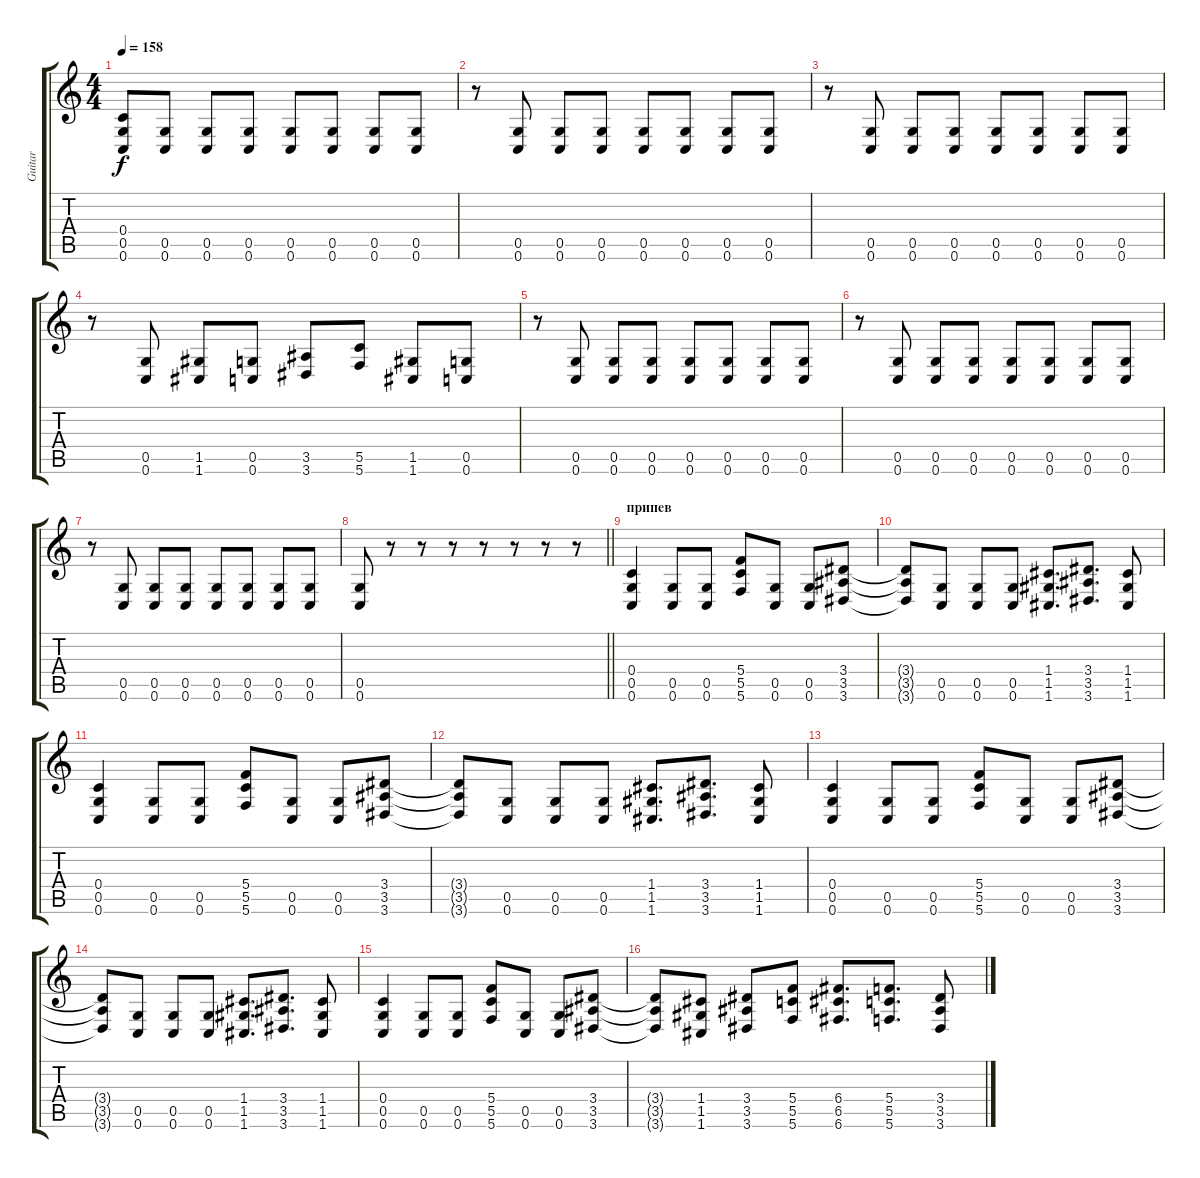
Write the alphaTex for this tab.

\track ("Guitar" "Guitar") {instrument distortionguitar}
\staff {score tabs}
\tuning (D4 A3 F3 C3 G2 C2) {hide}
\ts (4 4)
\section ("" "")
\tempo 158
\clef g2
\ks c
(0.4{t} 0.5{t} 0.6{t}).8{dy f} (0.5 0.6).8 (0.5 0.6).8 (0.5 0.6).8 (0.5 0.6).8 (0.5 0.6).8 (0.5 0.6).8 (0.5 0.6).8 |
r.8 (0.5 0.6).8 (0.5 0.6).8 (0.5 0.6).8 (0.5 0.6).8 (0.5 0.6).8 (0.5 0.6).8 (0.5 0.6).8 |
r.8 (0.5 0.6).8 (0.5 0.6).8 (0.5 0.6).8 (0.5 0.6).8 (0.5 0.6).8 (0.5 0.6).8 (0.5 0.6).8 |
r.8 (0.5 0.6).8 (1.5 1.6).8 (0.5 0.6).8 (3.5 3.6).8 (5.5 5.6).8 (1.5 1.6).8 (0.5 0.6).8 |
r.8 (0.5 0.6).8 (0.5 0.6).8 (0.5 0.6).8 (0.5 0.6).8 (0.5 0.6).8 (0.5 0.6).8 (0.5 0.6).8 |
r.8 (0.5 0.6).8 (0.5 0.6).8 (0.5 0.6).8 (0.5 0.6).8 (0.5 0.6).8 (0.5 0.6).8 (0.5 0.6).8 |
r.8 (0.5 0.6).8 (0.5 0.6).8 (0.5 0.6).8 (0.5 0.6).8 (0.5 0.6).8 (0.5 0.6).8 (0.5 0.6).8 |
\barLineRight lightlight
(0.5 0.6).8 r.8 r.8 r.8 r.8 r.8 r.8 r.8 |
\section ("" "припев")
(0.4 0.5 0.6).4 (0.5 0.6).8 (0.5 0.6).8 (5.4 5.5 5.6).8 (0.5 0.6).8 (0.5 0.6).8 (3.4 3.5 3.6).8 |
(3.4{t} 3.5{t} 3.6{t}).8 (0.5 0.6).8 (0.5 0.6).8 (0.5 0.6).8 (1.4 1.5 1.6).8{d} (3.4 3.5 3.6).8{d} (1.4 1.5 1.6).8 |
(0.4 0.5 0.6).4 (0.5 0.6).8 (0.5 0.6).8 (5.4 5.5 5.6).8 (0.5 0.6).8 (0.5 0.6).8 (3.4 3.5 3.6).8 |
(3.4{t} 3.5{t} 3.6{t}).8 (0.5 0.6).8 (0.5 0.6).8 (0.5 0.6).8 (1.4 1.5 1.6).8{d} (3.4 3.5 3.6).8{d} (1.4 1.5 1.6).8 |
(0.4 0.5 0.6).4 (0.5 0.6).8 (0.5 0.6).8 (5.4 5.5 5.6).8 (0.5 0.6).8 (0.5 0.6).8 (3.4 3.5 3.6).8 |
(3.4{t} 3.5{t} 3.6{t}).8 (0.5 0.6).8 (0.5 0.6).8 (0.5 0.6).8 (1.4 1.5 1.6).8{d} (3.4 3.5 3.6).8{d} (1.4 1.5 1.6).8 |
(0.4 0.5 0.6).4 (0.5 0.6).8 (0.5 0.6).8 (5.4 5.5 5.6).8 (0.5 0.6).8 (0.5 0.6).8 (3.4 3.5 3.6).8 |
(3.4{t} 3.5{t} 3.6{t}).8 (1.4 1.5 1.6).8 (3.4 3.5 3.6).8 (5.4 5.5 5.6).8 (6.4 6.5 6.6).8{d} (5.4 5.5 5.6).8{d} (3.4 3.5 3.6).8
